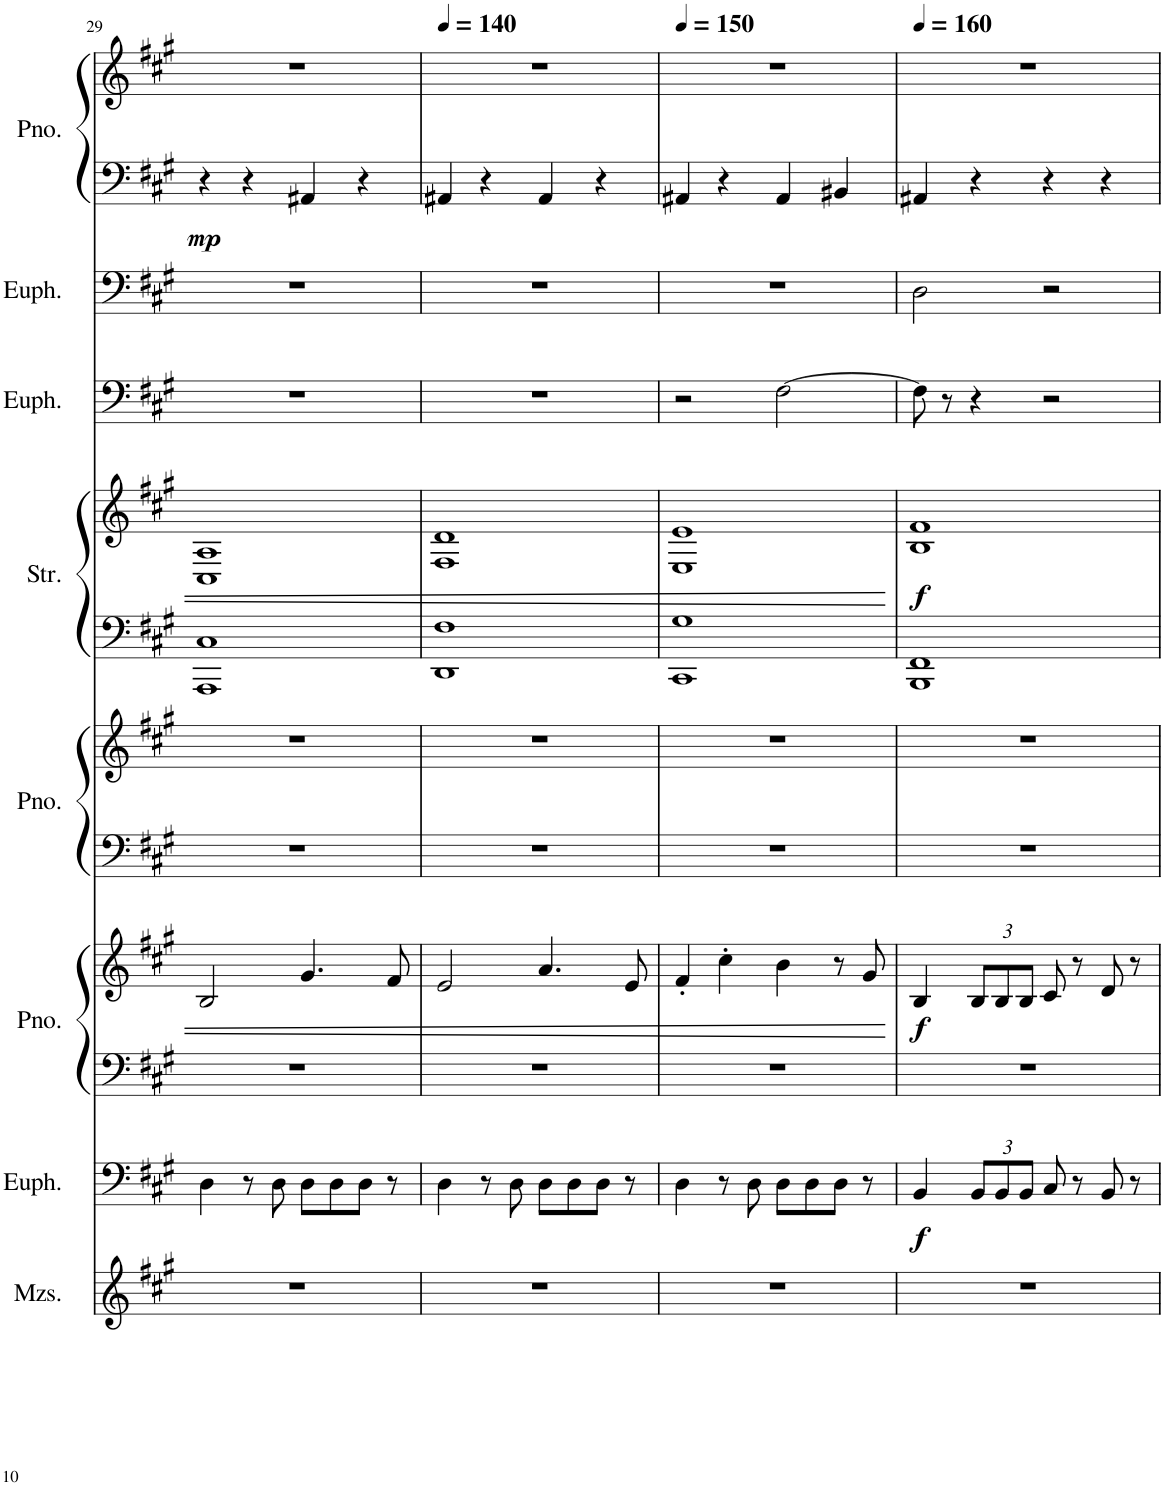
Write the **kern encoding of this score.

**kern	**kern	**dynam	**kern	**kern	**dynam	**kern	**kern	**kern	**kern	**dynam	**kern	**kern	**kern	**kern	**dynam
*part8	*part7	*part7	*part6	*part6	*part6	*part5	*part5	*part4	*part4	*part4	*part3	*part2	*part1	*part1	*part1
*staff12	*staff11	*staff11	*staff10	*staff9	*staff9/10	*staff8	*staff7	*staff6	*staff5	*staff5/6	*staff4	*staff3	*staff2	*staff1	*staff1/2
*I"Mezzo-soprano	*I"Euphonium	*	*I"Piano	*	*	*I"Piano	*	*I"Strings	*	*	*I"Euphonium	*I"Euphonium	*I"Piano	*	*
*I'Mzs.	*I'Euph.	*	*I'Pno.	*	*	*I'Pno.	*	*I'Str.	*	*	*I'Euph.	*I'Euph.	*I'Pno.	*	*
!!LO:PB:g=z
*clefG2	*clefF4	*	*clefF4	*clefG2	*	*clefF4	*clefG2	*clefF4	*clefG2	*	*clefF4	*clefF4	*clefF4	*clefG2	*
*k[f#c#g#]	*k[f#c#g#]	*	*k[f#c#g#]	*k[f#c#g#]	*	*k[f#c#g#]	*k[f#c#g#]	*k[f#c#g#]	*k[f#c#g#]	*	*k[f#c#g#]	*k[f#c#g#]	*k[f#c#g#]	*k[f#c#g#]	*
*M4/4	*M4/4	*	*M4/4	*M4/4	*	*M4/4	*M4/4	*M4/4	*M4/4	*	*M4/4	*M4/4	*M4/4	*M4/4	*
=29	=29	=29	=29	=29	=29	=29	=29	=29	=29	=29	=29	=29	=29	=29	=29
!	!	!	!	!	!	!	!	!	!	!	!	!	!	!	!LO:DY:b=2
1r	4D\	.	1r	2B/	.	1r	1r	1AAA 1C#	1C# 1A	.	1r	1r	4r	1r	mp
.	8r	.	.	.	.	.	.	.	.	.	.	.	4r	.	.
.	8D\	.	.	.	.	.	.	.	.	.	.	.	.	.	.
.	8D\L	.	.	4.g#/	.	.	.	.	.	.	.	.	4AA#X/	.	.
.	8D\	.	.	.	.	.	.	.	.	.	.	.	.	.	.
.	8D\J	.	.	.	.	.	.	.	.	.	.	.	4r	.	.
.	8r	.	.	8f#/	.	.	.	.	.	.	.	.	.	.	.
=30	=30	=30	=30	=30	=30	=30	=30	=30	=30	=30	=30	=30	=30	=30	=30
*	*	*	*	*	*	*	*	*	*	*	*	*	*	*MM140	*
1r	4D\	.	1r	2e/	.	1r	1r	1DD 1F#	1F# 1d	.	1r	1r	4AA#X/	1r	.
.	8r	.	.	.	.	.	.	.	.	.	.	.	4r	.	.
.	8D\	.	.	.	.	.	.	.	.	.	.	.	.	.	.
.	8D\L	.	.	4.a/	.	.	.	.	.	.	.	.	4AA#/	.	.
.	8D\	.	.	.	.	.	.	.	.	.	.	.	.	.	.
.	8D\J	.	.	.	.	.	.	.	.	.	.	.	4r	.	.
.	8r	.	.	8e/	.	.	.	.	.	.	.	.	.	.	.
=31	=31	=31	=31	=31	=31	=31	=31	=31	=31	=31	=31	=31	=31	=31	=31
*	*	*	*	*	*	*	*	*	*	*	*	*	*	*MM150	*
1r	4D\	.	1r	4f#'/	.	1r	1r	1CC# 1G#	1E 1e	.	2r	1r	4AA#X/	1r	.
.	8r	.	.	4cc#'\	.	.	.	.	.	.	.	.	4r	.	.
.	8D\	.	.	.	.	.	.	.	.	.	.	.	.	.	.
.	8D\L	.	.	4b\	.	.	.	.	.	.	[2F#\	.	4AA#/	.	.
.	8D\	.	.	.	.	.	.	.	.	.	.	.	.	.	.
.	8D\J	.	.	8r	.	.	.	.	.	.	.	.	4BB#X/	.	.
.	8r	.	.	8g#/	.	.	.	.	.	.	.	.	.	.	.
=32	=32	=32	=32	=32	=32	=32	=32	=32	=32	=32	=32	=32	=32	=32	=32
*	*	*	*	*	*	*	*	*	*	*	*	*	*	*MM160	*
!	!	!LO:DY:b	!	!	!LO:DY:b	!	!	!	!	!LO:DY:b	!	!	!	!	!
1r	4BB/	f	1r	4B/	f	1r	1r	1BBB 1FF#	1B 1f#	f	8F#\]	2D\	4AA#X/	1r	.
.	.	.	.	.	.	.	.	.	.	.	8r	.	.	.	.
*	*Xbrackettup	*	*	*Xbrackettup	*	*	*	*	*	*	*	*	*	*	*
.	12BB/L	.	.	12B/L	.	.	.	.	.	.	4r	.	4r	.	.
.	12BB/	.	.	12B/	.	.	.	.	.	.	.	.	.	.	.
.	12BB/J	.	.	12B/J	.	.	.	.	.	.	.	.	.	.	.
.	8C#/	.	.	8c#/	.	.	.	.	.	.	2r	2r	4r	.	.
.	8r	.	.	8r	.	.	.	.	.	.	.	.	.	.	.
.	8BB/	.	.	8d/	.	.	.	.	.	.	.	.	4r	.	.
.	8r	.	.	8r	.	.	.	.	.	.	.	.	.	.	.
=	=	=	=	=	=	=	=	=	=	=	=	=	=	=	=
*-	*-	*-	*-	*-	*-	*-	*-	*-	*-	*-	*-	*-	*-	*-	*-
